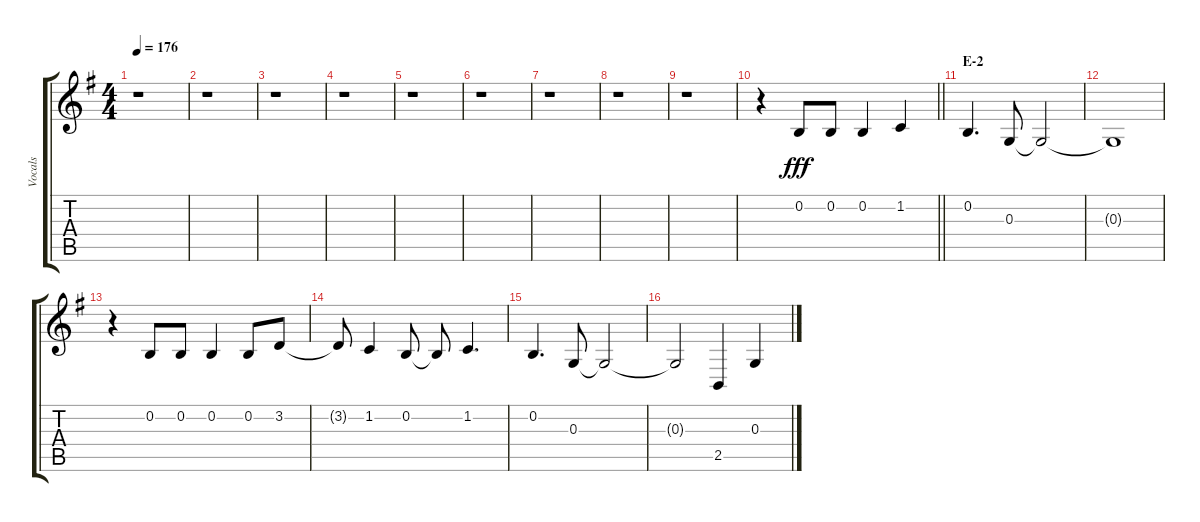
\track ("Vocals" "Vocals") {instrument voiceoohs}
\staff {score tabs}
\tuning (E4 B3 G3 D3 A2 E2) {hide}
\ts (4 4)
\tempo 176
\clef g2
\ks g
r.1{dy f} |
r.1 |
r.1 |
r.1 |
r.1 |
r.1 |
r.1 |
r.1 |
r.1 |
\barLineRight lightlight
r.4 0.2.8{dy fff} 0.2.8 0.2.4 1.2.4 |
\section ("" "E-2")
0.2.4{d} 0.3.8 0.3{t}.2 |
0.3{t}.1 |
r.4 0.2.8 0.2.8 0.2.4 0.2.8 3.2.8 |
3.2{t}.8 1.2.4 0.2.8 0.2{t}.8 1.2.4{d} |
0.2.4{d} 0.3.8 0.3{t}.2 |
0.3{t}.2 2.5.4 0.3.4
